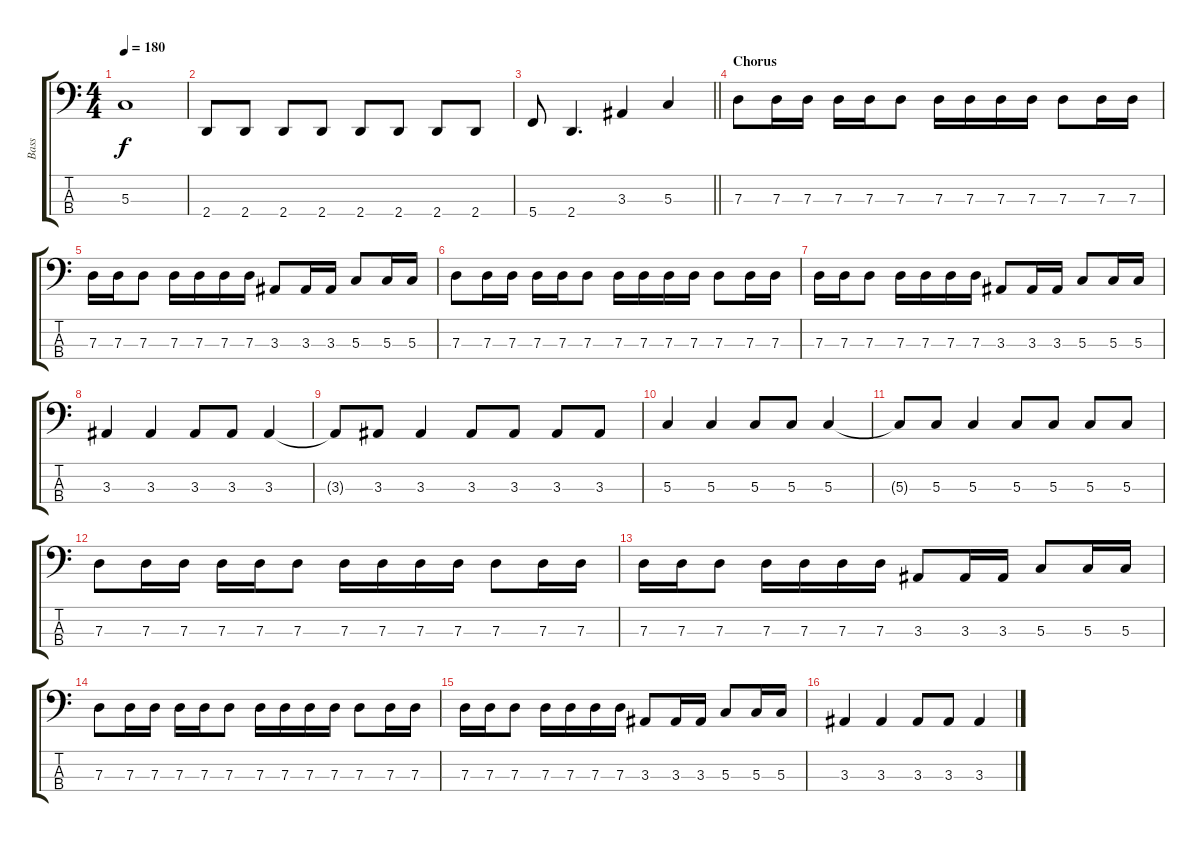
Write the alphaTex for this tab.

\track ("Bass" "Bass") {instrument electricbasspick}
\staff {score tabs}
\tuning (F2 C2 G1 C1) {hide}
\ts (4 4)
\tempo 180
\clef f4
\ks c
5.3{t}.1{dy f} |
2.4.8 2.4.8 2.4.8 2.4.8 2.4.8 2.4.8 2.4.8 2.4.8 |
\barLineRight lightlight
5.4.8 2.4.4{d} 3.3.4 5.3.4 |
\section ("" "Chorus")
7.3.8 7.3.16 7.3.16 7.3.16 7.3.16 7.3.8 7.3.16 7.3.16 7.3.16 7.3.16 7.3.8 7.3.16 7.3.16 |
7.3.16 7.3.16 7.3.8 7.3.16 7.3.16 7.3.16 7.3.16 3.3.8 3.3.16 3.3.16 5.3.8 5.3.16 5.3.16 |
7.3.8 7.3.16 7.3.16 7.3.16 7.3.16 7.3.8 7.3.16 7.3.16 7.3.16 7.3.16 7.3.8 7.3.16 7.3.16 |
7.3.16 7.3.16 7.3.8 7.3.16 7.3.16 7.3.16 7.3.16 3.3.8 3.3.16 3.3.16 5.3.8 5.3.16 5.3.16 |
3.3.4 3.3.4 3.3.8 3.3.8 3.3.4 |
3.3{t}.8 3.3.8 3.3.4 3.3.8 3.3.8 3.3.8 3.3.8 |
5.3.4 5.3.4 5.3.8 5.3.8 5.3.4 |
5.3{t}.8 5.3.8 5.3.4 5.3.8 5.3.8 5.3.8 5.3.8 |
7.3.8 7.3.16 7.3.16 7.3.16 7.3.16 7.3.8 7.3.16 7.3.16 7.3.16 7.3.16 7.3.8 7.3.16 7.3.16 |
7.3.16 7.3.16 7.3.8 7.3.16 7.3.16 7.3.16 7.3.16 3.3.8 3.3.16 3.3.16 5.3.8 5.3.16 5.3.16 |
7.3.8 7.3.16 7.3.16 7.3.16 7.3.16 7.3.8 7.3.16 7.3.16 7.3.16 7.3.16 7.3.8 7.3.16 7.3.16 |
7.3.16 7.3.16 7.3.8 7.3.16 7.3.16 7.3.16 7.3.16 3.3.8 3.3.16 3.3.16 5.3.8 5.3.16 5.3.16 |
3.3.4 3.3.4 3.3.8 3.3.8 3.3.4
